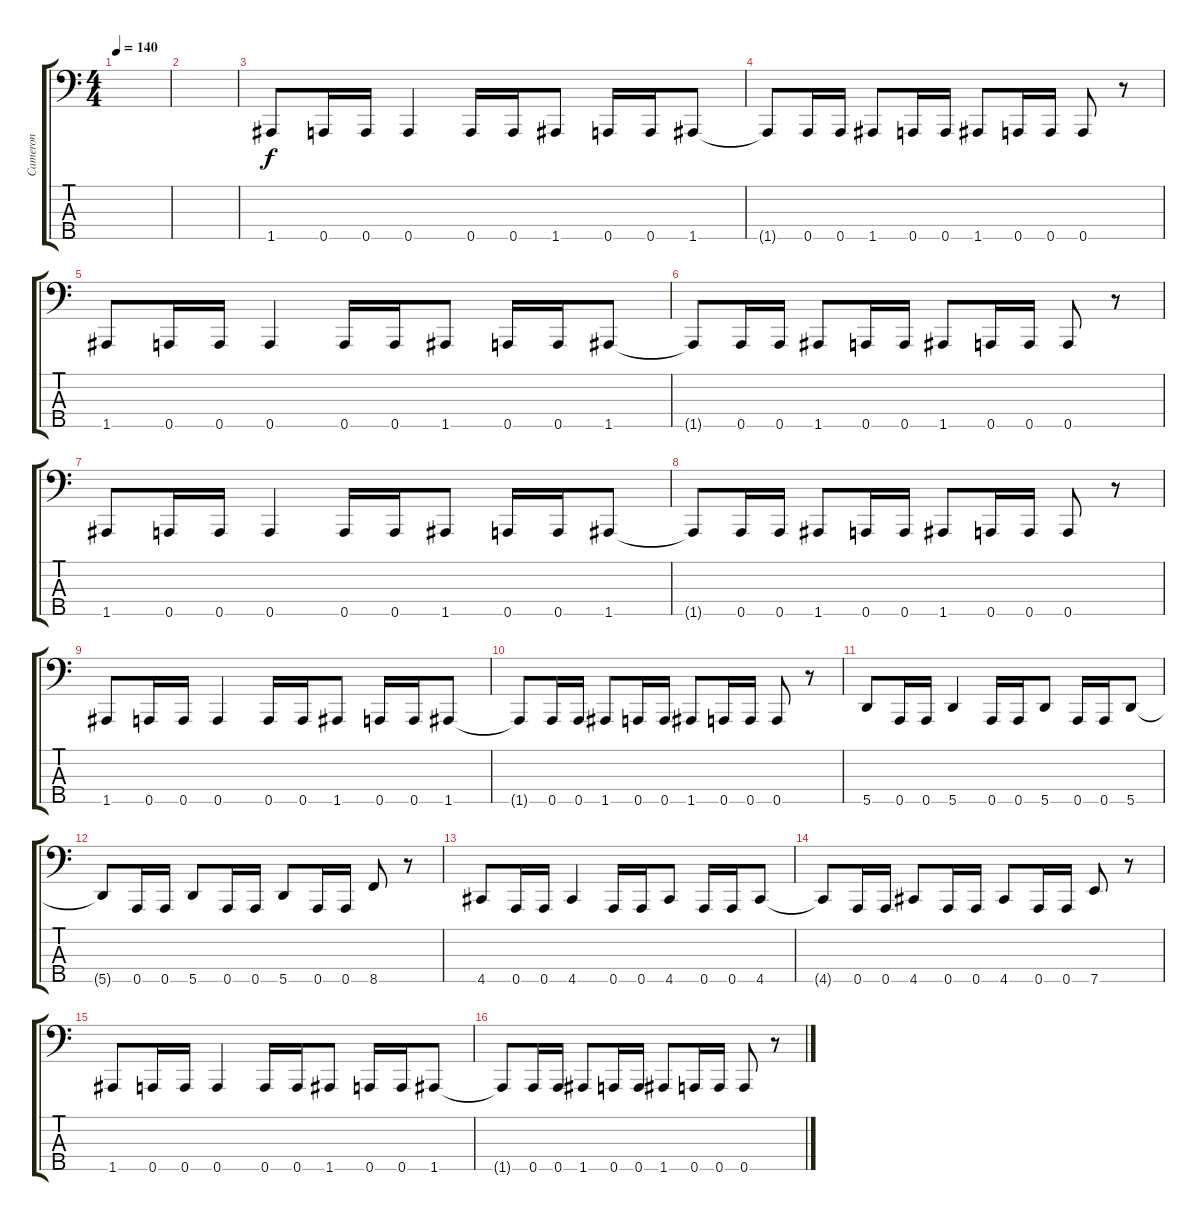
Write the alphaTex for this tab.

\track ("Cameron" "Cameron") {instrument electricbassfinger}
\staff {score tabs}
\tuning (G2 D2 A1 E1 A0) {hide}
\ts (4 4)
\tempo 140
\clef f4
\ks c
|
|
1.5.8 0.5.16 0.5.16 0.5.4 0.5.16 0.5.16 1.5.8 0.5.16 0.5.16 1.5.8 |
1.5{t}.8 0.5.16 0.5.16 1.5.8 0.5.16 0.5.16 1.5.8 0.5.16 0.5.16 0.5.8 r.8 |
1.5.8 0.5.16 0.5.16 0.5.4 0.5.16 0.5.16 1.5.8 0.5.16 0.5.16 1.5.8 |
1.5{t}.8 0.5.16 0.5.16 1.5.8 0.5.16 0.5.16 1.5.8 0.5.16 0.5.16 0.5.8 r.8 |
1.5.8 0.5.16 0.5.16 0.5.4 0.5.16 0.5.16 1.5.8 0.5.16 0.5.16 1.5.8 |
1.5{t}.8 0.5.16 0.5.16 1.5.8 0.5.16 0.5.16 1.5.8 0.5.16 0.5.16 0.5.8 r.8 |
1.5.8 0.5.16 0.5.16 0.5.4 0.5.16 0.5.16 1.5.8 0.5.16 0.5.16 1.5.8 |
1.5{t}.8 0.5.16 0.5.16 1.5.8 0.5.16 0.5.16 1.5.8 0.5.16 0.5.16 0.5.8 r.8 |
5.5.8 0.5.16 0.5.16 5.5.4 0.5.16 0.5.16 5.5.8 0.5.16 0.5.16 5.5.8 |
5.5{t}.8 0.5.16 0.5.16 5.5.8 0.5.16 0.5.16 5.5.8 0.5.16 0.5.16 8.5.8 r.8 |
4.5.8 0.5.16 0.5.16 4.5.4 0.5.16 0.5.16 4.5.8 0.5.16 0.5.16 4.5.8 |
4.5{t}.8 0.5.16 0.5.16 4.5.8 0.5.16 0.5.16 4.5.8 0.5.16 0.5.16 7.5.8 r.8 |
1.5.8 0.5.16 0.5.16 0.5.4 0.5.16 0.5.16 1.5.8 0.5.16 0.5.16 1.5.8 |
1.5{t}.8 0.5.16 0.5.16 1.5.8 0.5.16 0.5.16 1.5.8 0.5.16 0.5.16 0.5.8 r.8
